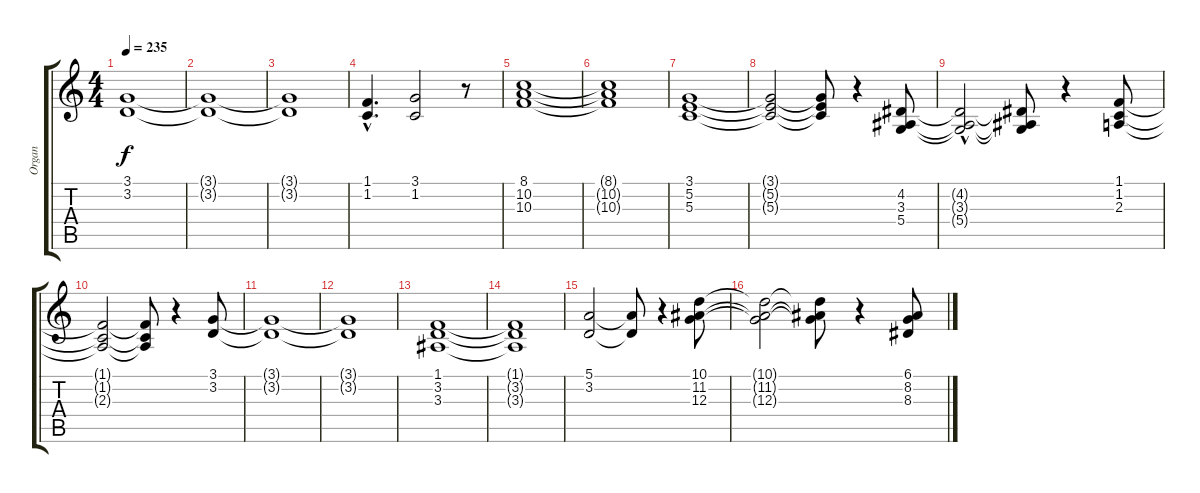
\track ("Organ" "Organ") {instrument lead2sawtooth}
\staff {score tabs}
\tuning (E4 B3 G3 D3 A2 E2) {hide}
\ts (4 4)
\tempo 235
\clef g2
\ks c
(3.1 3.2).1{dy f} |
(3.1{t} 3.2{t}).1 |
(3.1{t} 3.2{t}).1 |
(1.1{hac} 1.2{hac}).4{d} (3.1 1.2).2 r.8 |
(8.1 10.2 10.3).1 |
(8.1{t} 10.2{t} 10.3{t}).1 |
(3.1 5.2 5.3).1 |
(3.1{t} 5.2{t} 5.3{t}).2 (3.1{t} 5.2{t} 5.3{t}).8 r.4 (4.2 3.3 5.4).8 |
(4.2{t} 3.3{hac t} 5.4{hac t}).2 (4.2{t} 3.3{t} 5.4{t}).8 r.4 (1.1 1.2 2.3).8 |
(1.1{t} 1.2{t} 2.3{t}).2 (1.1{t} 1.2{t} 2.3{t}).8 r.4 (3.1 3.2).8 |
(3.1{t} 3.2{t}).1 |
(3.1{t} 3.2{t}).1 |
(1.1 3.2 3.3).1 |
(1.1{t} 3.2{t} 3.3{t}).1 |
(5.1 3.2).2 (5.1{t} 3.2{t}).8 r.4 (10.1 11.2 12.3).8 |
(10.1{t} 11.2{t} 12.3{t}).2 (10.1{t} 11.2{t} 12.3{t}).8 r.4 (6.1 8.2 8.3).8
